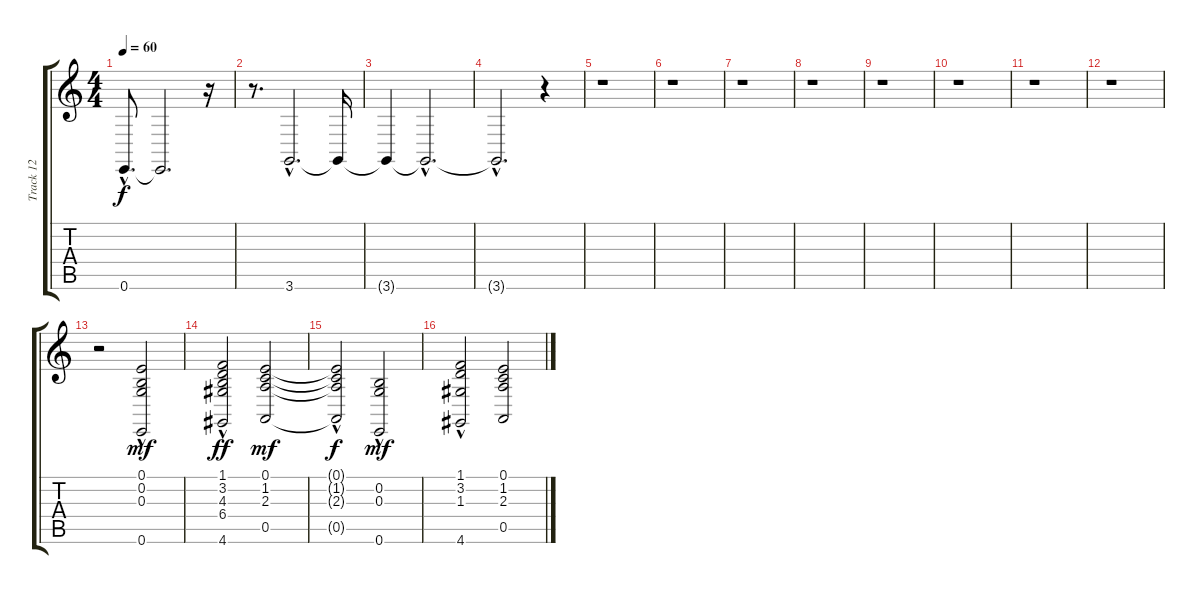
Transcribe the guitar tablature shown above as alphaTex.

\track ("Track 12" "Track 12") {instrument pad8sweep}
\staff {score tabs}
\tuning (E4 B3 G3 D3 A2 E2) {hide}
\ts (4 4)
\tempo 60
\clef g2
\ks c
0.6{hac t}.8{d dy f} 0.6{t}.2{d} r.16 |
r.8{d} 3.6{hac}.2{d} 3.6{t}.16 |
3.6{t}.4 3.6{hac t}.2{d} |
3.6{hac t}.2{d} r.4 |
r.1 |
r.1 |
r.1 |
r.1 |
r.1 |
r.1 |
r.1 |
r.1 |
r.2 (0.1{hac} 0.2 0.3{hac} 0.6).2{dy mf} |
(1.1{hac} 3.2 4.3{hac} 6.4{hac} 4.6).2{dy ff} (0.1 1.2 2.3 0.5).2{dy mf} |
(0.1{t} 1.2{hac t} 2.3{hac t} 0.5{t}).2{dy f} (0.2{hac} 0.3{hac} 0.6).2{dy mf} |
(1.1{hac} 3.2 1.3{hac} 4.6).2 (0.1 1.2 2.3 0.5).2
